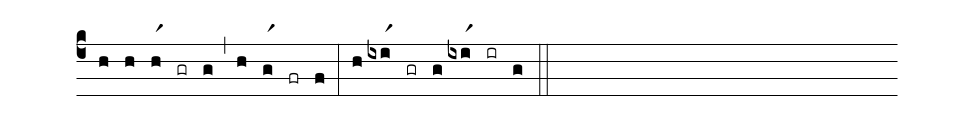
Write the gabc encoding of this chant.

%%
(c4)
(h)
(h) (hr1) (gr) (g) (,)
(h) (gr1) (fr) (f) (:)
(h) (ixir1) (gr) (g) (ixir1) (ir) (g) (::)
